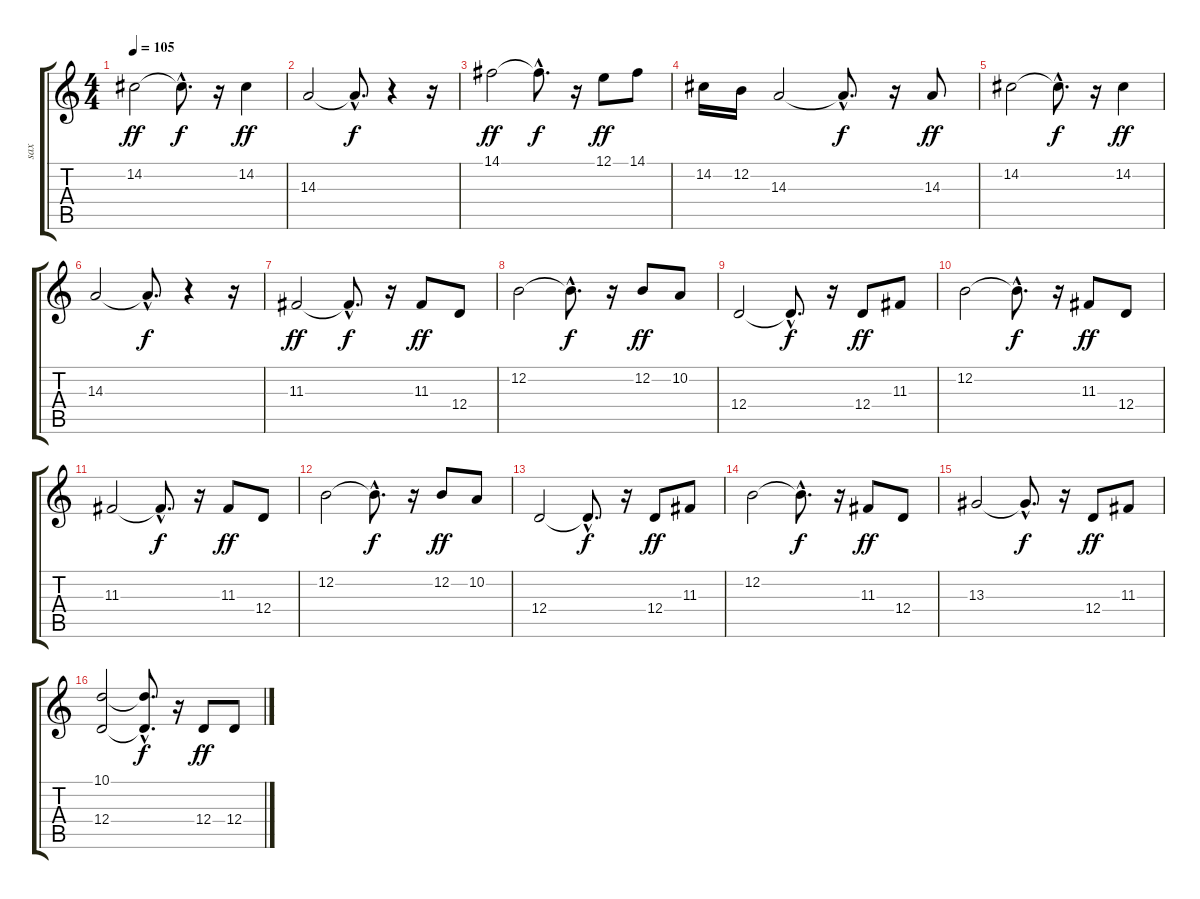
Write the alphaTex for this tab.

\track ("sax" "sax") {instrument tenorsax}
\staff {score tabs}
\tuning (E4 B3 G3 D3 A2 E2) {hide}
\ts (4 4)
\tempo 105
\clef g2
\ks c
14.2.2{dy ff} 14.2{hac t}.8{d dy f} r.16 14.2.4{dy ff} |
14.3.2 14.3{hac t}.8{d dy f} r.4 r.16 |
14.1.2{dy ff} 14.1{hac t}.8{d dy f} r.16 12.1.8{dy ff} 14.1.8 |
14.2.16 12.2.16 14.3.2 14.3{hac t}.8{d dy f} r.16 14.3.8{dy ff} |
14.2.2 14.2{hac t}.8{d dy f} r.16 14.2.4{dy ff} |
14.3.2 14.3{hac t}.8{d dy f} r.4 r.16 |
11.3.2{dy ff instrument woodblock} 11.3{hac t}.8{d dy f} r.16 11.3.8{dy ff} 12.4.8 |
12.2.2 12.2{hac t}.8{d dy f} r.16 12.2.8{dy ff} 10.2.8 |
12.4.2 12.4{hac t}.8{d dy f} r.16 12.4.8{dy ff} 11.3.8 |
12.2.2 12.2{hac t}.8{d dy f} r.16 11.3.8{dy ff} 12.4.8 |
11.3.2 11.3{hac t}.8{d dy f} r.16 11.3.8{dy ff} 12.4.8 |
12.2.2 12.2{hac t}.8{d dy f} r.16 12.2.8{dy ff} 10.2.8 |
12.4.2 12.4{hac t}.8{d dy f} r.16 12.4.8{dy ff} 11.3.8 |
12.2.2 12.2{hac t}.8{d dy f} r.16 11.3.8{dy ff} 12.4.8 |
13.3.2 13.3{hac t}.8{d dy f} r.16 12.4.8{dy ff} 11.3.8 |
(10.1 12.4).2 (10.1{hac t} 12.4{hac t}).8{d dy f} r.16 12.4.8{dy ff} 12.4.8
